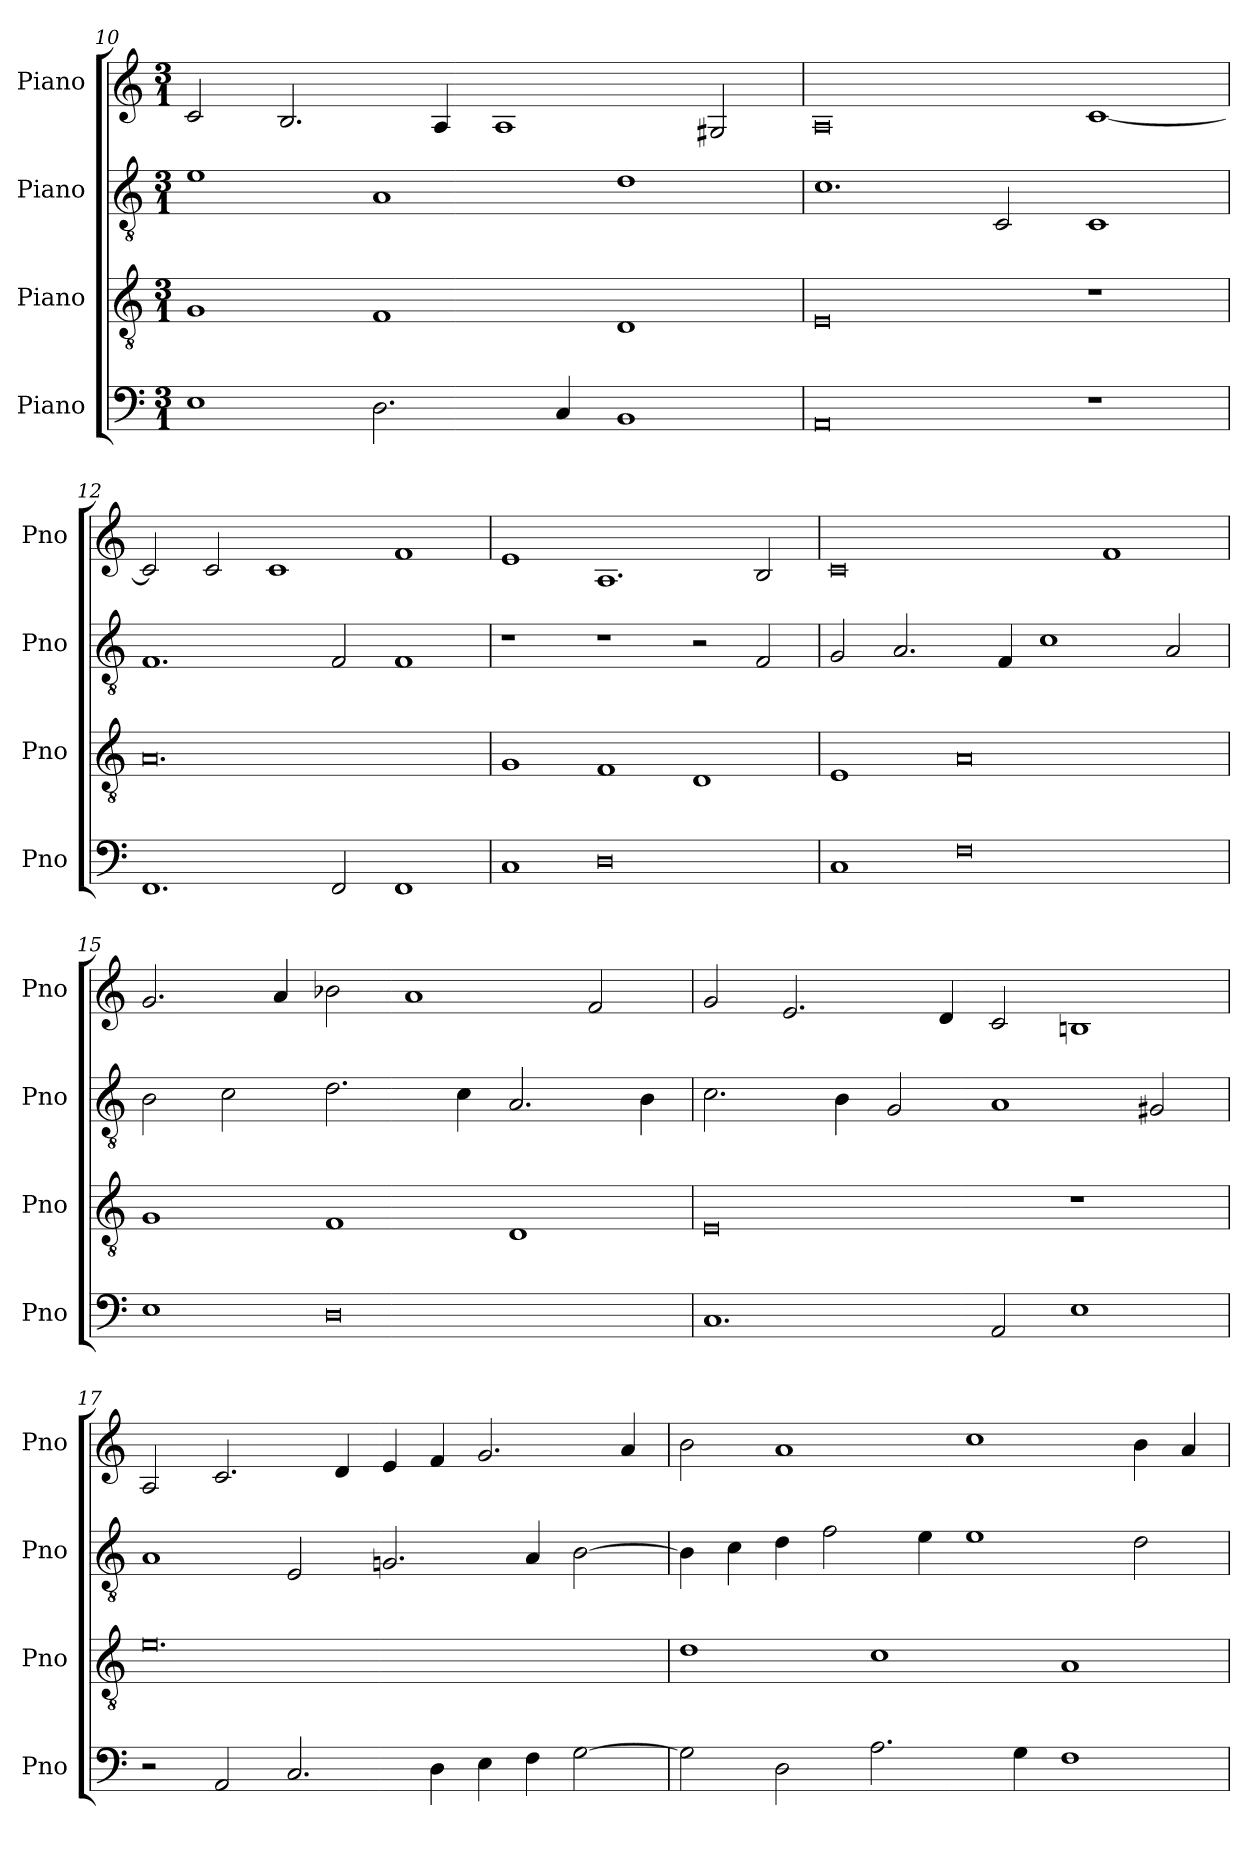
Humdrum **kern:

**kern	**kern	**kern	**kern
*part4	*part3	*part2	*part1
*staff4	*staff3	*staff2	*staff1
*I"Piano	*I"Piano	*I"Piano	*I"Piano
*I'Pno	*I'Pno	*I'Pno	*I'Pno
*clefF4	*clefGv2	*clefGv2	*clefG2
*k[]	*k[]	*k[]	*k[]
*M3/1	*M3/1	*M3/1	*M3/1
=10	=10	=10	=10
1E	1G	1e	2c/
.	.	.	2.B/
2.D\	1F	1A	.
.	.	.	4A/
.	.	.	1A
4C/	.	.	.
1BB	1D	1d	.
.	.	.	2G#X/
=11	=11	=11	=11
0AA	0E	1.c	0A
.	.	2C/	.
1r	1r	1C	[1c
!!LO:LB:g=z
=12	=12	=12	=12
1.FF	0.A	1.F	2c/]
.	.	.	2c/
.	.	.	1c
2FF/	.	2F/	.
1FF	.	1F	1f
=13	=13	=13	=13
1C	1G	1r	1e
0D	1F	1r	1.A
.	1D	2r	.
.	.	2F/	2B/
=14	=14	=14	=14
1C	1E	2G/	0c
.	.	2.A/	.
0F	0A	.	.
.	.	4F/	.
.	.	1c	.
.	.	.	1f
.	.	2A/	.
!!LO:LB:g=z
=15	=15	=15	=15
1E	1G	2B\	2.g/
.	.	2c\	.
.	.	.	4a/
0D	1F	2.d\	2b-X\
.	.	.	1a
.	.	4c\	.
.	1D	2.A/	.
.	.	.	2f/
.	.	4B\	.
=16	=16	=16	=16
1.C	0E	2.c\	2g/
.	.	.	2.e/
.	.	4B\	.
.	.	2G/	.
.	.	.	4d/
2AA/	.	1A	2c/
1E	1r	.	1Bn
.	.	2G#X/	.
!!LO:LB:g=z
=17	=17	=17	=17
2r	0.e	1A	2A/
2AA/	.	.	2.c/
2.C/	.	2E/	.
.	.	.	4d/
.	.	2.Gn/	4e/
4D\	.	.	4f/
4E\	.	.	2.g/
4F\	.	4A/	.
[2G\	.	[2B\	.
.	.	.	4a/
=18	=18	=18	=18
2G\]	1d	4B\]	2b\
.	.	4c\	.
2D\	.	4d\	1a
.	.	2f\	.
2.A\	1c	.	.
.	.	4e\	.
.	.	1e	1cc
4G\	.	.	.
1F	1A	.	.
.	.	2d\	4b\
.	.	.	4a/
=	=	=	=
*-	*-	*-	*-
